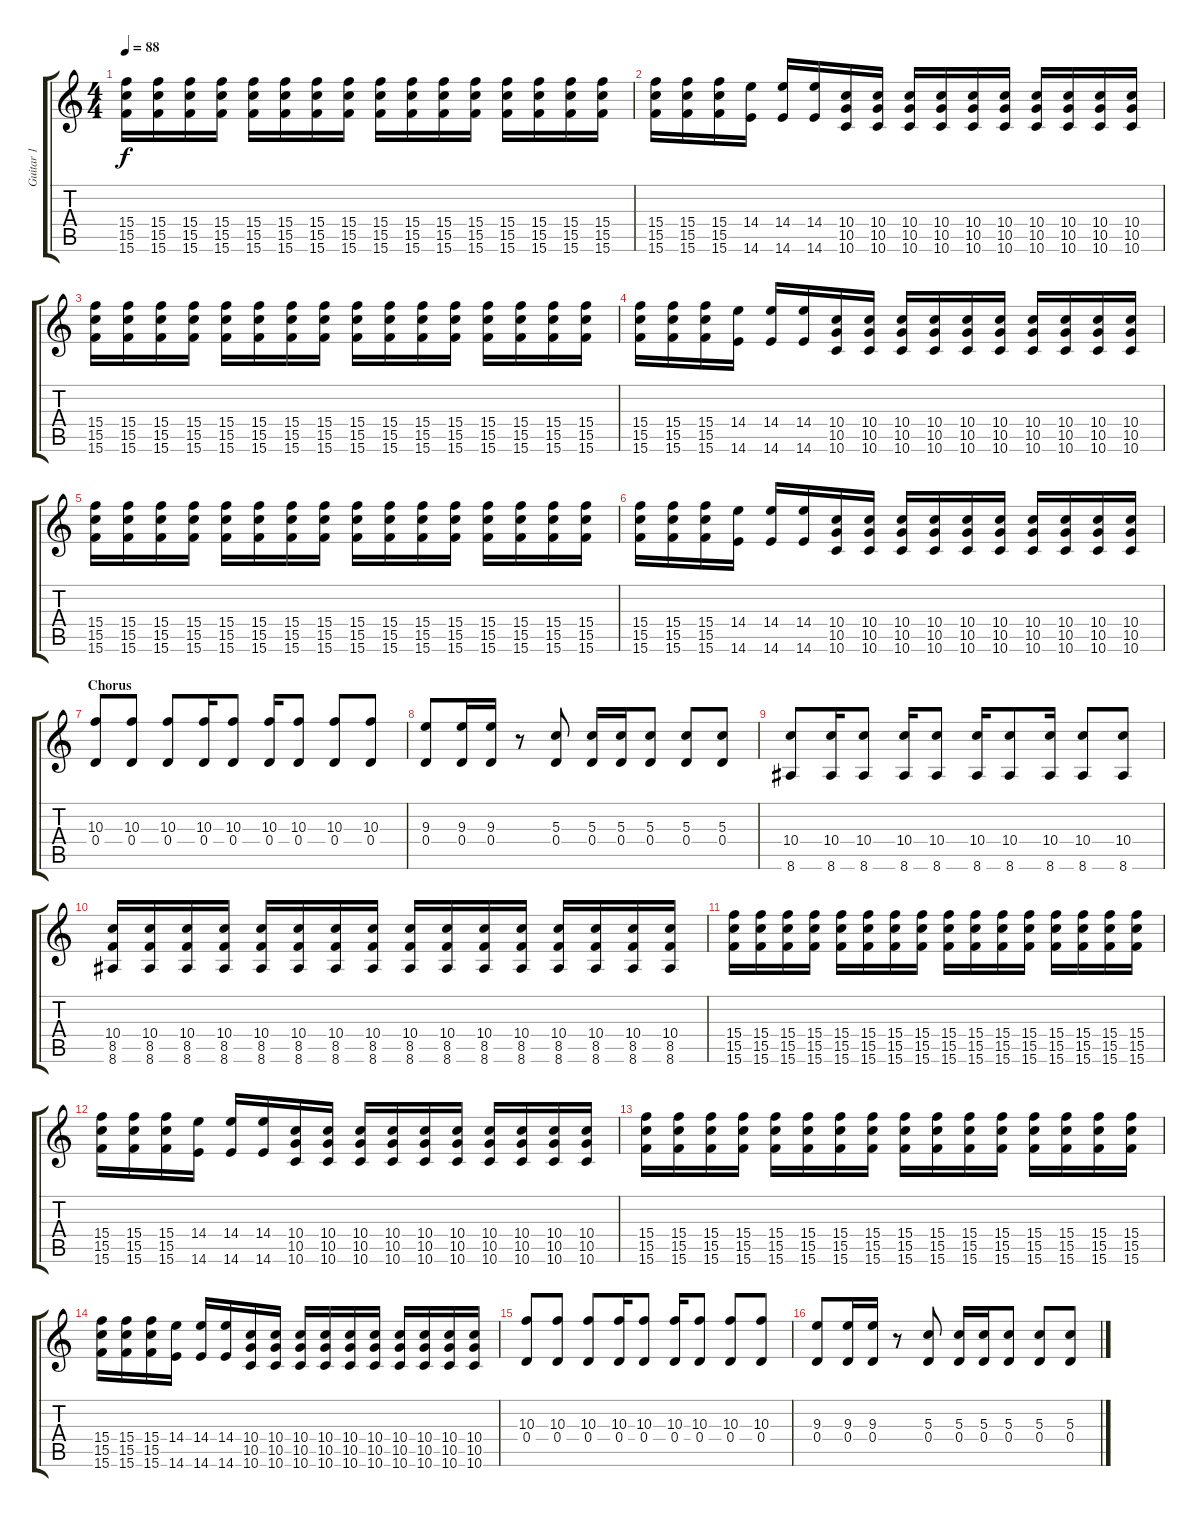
\track ("Guitar 1" "Guitar 1") {instrument acousticguitarsteel}
\staff {score tabs}
\tuning (E4 B3 G3 D3 A2 D2) {hide}
\ts (4 4)
\tempo 88
\clef g2
\ks c
(15.4 15.5 15.6).16{dy f} (15.4 15.5 15.6).16 (15.4 15.5 15.6).16 (15.4 15.5 15.6).16 (15.4 15.5 15.6).16 (15.4 15.5 15.6).16 (15.4 15.5 15.6).16 (15.4 15.5 15.6).16 (15.4 15.5 15.6).16 (15.4 15.5 15.6).16 (15.4 15.5 15.6).16 (15.4 15.5 15.6).16 (15.4 15.5 15.6).16 (15.4 15.5 15.6).16 (15.4 15.5 15.6).16 (15.4 15.5 15.6).16 |
(15.4 15.5 15.6).16 (15.4 15.5 15.6).16 (15.4 15.5 15.6).16 (14.4 14.6).16 (14.4 14.6).16 (14.4 14.6).16 (10.4 10.5 10.6).16 (10.4 10.5 10.6).16 (10.4 10.5 10.6).16 (10.4 10.5 10.6).16 (10.4 10.5 10.6).16 (10.4 10.5 10.6).16 (10.4 10.5 10.6).16 (10.4 10.5 10.6).16 (10.4 10.5 10.6).16 (10.4 10.5 10.6).16 |
(15.4 15.5 15.6).16 (15.4 15.5 15.6).16 (15.4 15.5 15.6).16 (15.4 15.5 15.6).16 (15.4 15.5 15.6).16 (15.4 15.5 15.6).16 (15.4 15.5 15.6).16 (15.4 15.5 15.6).16 (15.4 15.5 15.6).16 (15.4 15.5 15.6).16 (15.4 15.5 15.6).16 (15.4 15.5 15.6).16 (15.4 15.5 15.6).16 (15.4 15.5 15.6).16 (15.4 15.5 15.6).16 (15.4 15.5 15.6).16 |
(15.4 15.5 15.6).16 (15.4 15.5 15.6).16 (15.4 15.5 15.6).16 (14.4 14.6).16 (14.4 14.6).16 (14.4 14.6).16 (10.4 10.5 10.6).16 (10.4 10.5 10.6).16 (10.4 10.5 10.6).16 (10.4 10.5 10.6).16 (10.4 10.5 10.6).16 (10.4 10.5 10.6).16 (10.4 10.5 10.6).16 (10.4 10.5 10.6).16 (10.4 10.5 10.6).16 (10.4 10.5 10.6).16 |
(15.4 15.5 15.6).16 (15.4 15.5 15.6).16 (15.4 15.5 15.6).16 (15.4 15.5 15.6).16 (15.4 15.5 15.6).16 (15.4 15.5 15.6).16 (15.4 15.5 15.6).16 (15.4 15.5 15.6).16 (15.4 15.5 15.6).16 (15.4 15.5 15.6).16 (15.4 15.5 15.6).16 (15.4 15.5 15.6).16 (15.4 15.5 15.6).16 (15.4 15.5 15.6).16 (15.4 15.5 15.6).16 (15.4 15.5 15.6).16 |
(15.4 15.5 15.6).16 (15.4 15.5 15.6).16 (15.4 15.5 15.6).16 (14.4 14.6).16 (14.4 14.6).16 (14.4 14.6).16 (10.4 10.5 10.6).16 (10.4 10.5 10.6).16 (10.4 10.5 10.6).16 (10.4 10.5 10.6).16 (10.4 10.5 10.6).16 (10.4 10.5 10.6).16 (10.4 10.5 10.6).16 (10.4 10.5 10.6).16 (10.4 10.5 10.6).16 (10.4 10.5 10.6).16 |
\section ("" "Chorus")
(10.3 0.4).8{instrument acousticguitarsteel} (10.3 0.4).8 (10.3 0.4).8 (10.3 0.4).16 (10.3 0.4).8 (10.3 0.4).16 (10.3 0.4).8 (10.3 0.4).8 (10.3 0.4).8 |
(9.3 0.4).8 (9.3 0.4).16 (9.3 0.4).16 r.8 (5.3 0.4).8 (5.3 0.4).16 (5.3 0.4).16 (5.3 0.4).8 (5.3 0.4).8 (5.3 0.4).8 |
(10.4 8.6).8 (10.4 8.6).16 (10.4 8.6).8 (10.4 8.6).16 (10.4 8.6).8 (10.4 8.6).16 (10.4 8.6).8 (10.4 8.6).16 (10.4 8.6).8 (10.4 8.6).8 |
(10.4 8.5 8.6).16{instrument distortionguitar} (10.4 8.5 8.6).16 (10.4 8.5 8.6).16 (10.4 8.5 8.6).16 (10.4 8.5 8.6).16 (10.4 8.5 8.6).16 (10.4 8.5 8.6).16 (10.4 8.5 8.6).16 (10.4 8.5 8.6).16 (10.4 8.5 8.6).16 (10.4 8.5 8.6).16 (10.4 8.5 8.6).16 (10.4 8.5 8.6).16 (10.4 8.5 8.6).16 (10.4 8.5 8.6).16 (10.4 8.5 8.6).16 |
(15.4 15.5 15.6).16 (15.4 15.5 15.6).16 (15.4 15.5 15.6).16 (15.4 15.5 15.6).16 (15.4 15.5 15.6).16 (15.4 15.5 15.6).16 (15.4 15.5 15.6).16 (15.4 15.5 15.6).16 (15.4 15.5 15.6).16 (15.4 15.5 15.6).16 (15.4 15.5 15.6).16 (15.4 15.5 15.6).16 (15.4 15.5 15.6).16 (15.4 15.5 15.6).16 (15.4 15.5 15.6).16 (15.4 15.5 15.6).16 |
(15.4 15.5 15.6).16 (15.4 15.5 15.6).16 (15.4 15.5 15.6).16 (14.4 14.6).16 (14.4 14.6).16 (14.4 14.6).16 (10.4 10.5 10.6).16 (10.4 10.5 10.6).16 (10.4 10.5 10.6).16 (10.4 10.5 10.6).16 (10.4 10.5 10.6).16 (10.4 10.5 10.6).16 (10.4 10.5 10.6).16 (10.4 10.5 10.6).16 (10.4 10.5 10.6).16 (10.4 10.5 10.6).16 |
(15.4 15.5 15.6).16 (15.4 15.5 15.6).16 (15.4 15.5 15.6).16 (15.4 15.5 15.6).16 (15.4 15.5 15.6).16 (15.4 15.5 15.6).16 (15.4 15.5 15.6).16 (15.4 15.5 15.6).16 (15.4 15.5 15.6).16 (15.4 15.5 15.6).16 (15.4 15.5 15.6).16 (15.4 15.5 15.6).16 (15.4 15.5 15.6).16 (15.4 15.5 15.6).16 (15.4 15.5 15.6).16 (15.4 15.5 15.6).16 |
(15.4 15.5 15.6).16 (15.4 15.5 15.6).16 (15.4 15.5 15.6).16 (14.4 14.6).16 (14.4 14.6).16 (14.4 14.6).16 (10.4 10.5 10.6).16 (10.4 10.5 10.6).16 (10.4 10.5 10.6).16 (10.4 10.5 10.6).16 (10.4 10.5 10.6).16 (10.4 10.5 10.6).16 (10.4 10.5 10.6).16 (10.4 10.5 10.6).16 (10.4 10.5 10.6).16 (10.4 10.5 10.6).16 |
(10.3 0.4).8{instrument acousticguitarsteel} (10.3 0.4).8 (10.3 0.4).8 (10.3 0.4).16 (10.3 0.4).8 (10.3 0.4).16 (10.3 0.4).8 (10.3 0.4).8 (10.3 0.4).8 |
(9.3 0.4).8 (9.3 0.4).16 (9.3 0.4).16 r.8 (5.3 0.4).8 (5.3 0.4).16 (5.3 0.4).16 (5.3 0.4).8 (5.3 0.4).8 (5.3 0.4).8
